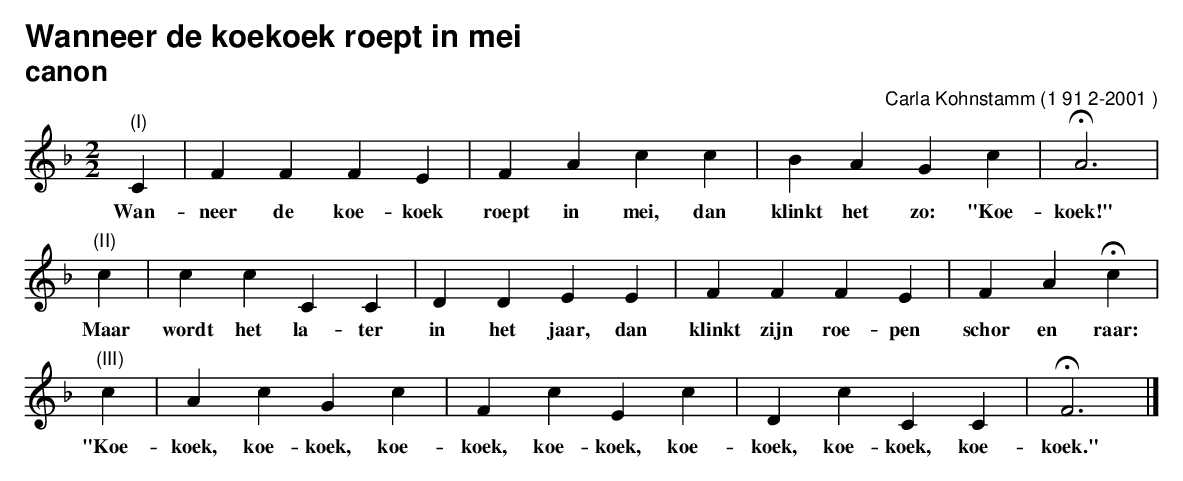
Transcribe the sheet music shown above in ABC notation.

X:1
T:Wanneer de koekoek roept in mei
T:canon
C:Carla Kohnstamm (1 91 2-2001 )
L:1/4
M:2/2
K:F
"(I)"C | F F F E | F A c c | B A G c | !fermata!A3 |$ "(II)"c | c c C C | D D E E | F F F E |
w: Wan-|neer de koe- koek|roept in mei, dan|klinkt het zo: "Koe-|koek!"|Maar|wordt het la- ter|in het jaar, dan|klinkt zijn roe- pen|
F A !fermata!c |$ "(III)"c | A c G c | F c E c | D c C C | !fermata!F3 |]
w: schor en raar:|"Koe-|koek, koe- koek, koe-|koek, koe- koek, koe-|koek, koe- koek, koe-|koek."|
